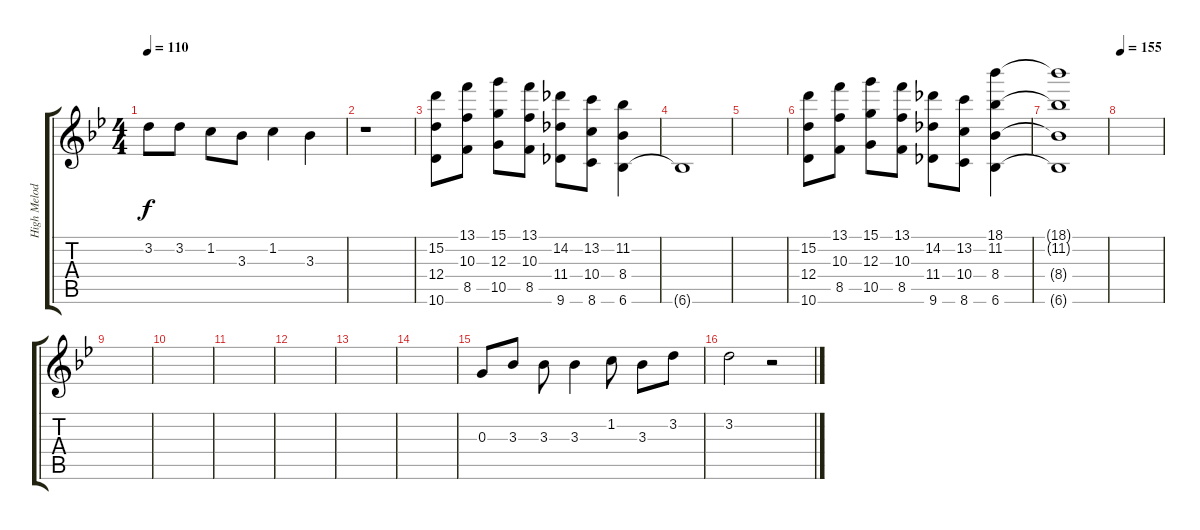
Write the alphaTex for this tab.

\track ("High Melody (1st)" "High Melod") {instrument trumpet}
\staff {score tabs}
\tuning (E5 B4 G4 D4 A3 E3) {hide}
\ts (4 4)
\tempo 110
\clef g2
\ks bb
3.2{t}.8{dy f} 3.2.8 1.2.8 3.3.8 1.2.4 3.3.4 |
r.1 |
(15.2 12.4 10.6).8 (13.1 10.3 8.5).8 (15.1 12.3 10.5).8 (13.1 10.3 8.5).8 (14.2 11.4 9.6).8 (13.2 10.4 8.6).8 (11.2 8.4 6.6).4 |
6.6{t}.1 |
|
(15.2 12.4 10.6).8 (13.1 10.3 8.5).8 (15.1 12.3 10.5).8 (13.1 10.3 8.5).8 (14.2 11.4 9.6).8 (13.2 10.4 8.6).8 (18.1 11.2 8.4 6.6).4 |
(18.1{t} 11.2{t} 8.4{t} 6.6{t}).1{volume 4} |
\tempo 155
|
|
|
|
|
|
|
0.3.8 3.3.8 3.3.8 3.3.4 1.2.8 3.3.8 3.2.8 |
3.2.2 r.2
